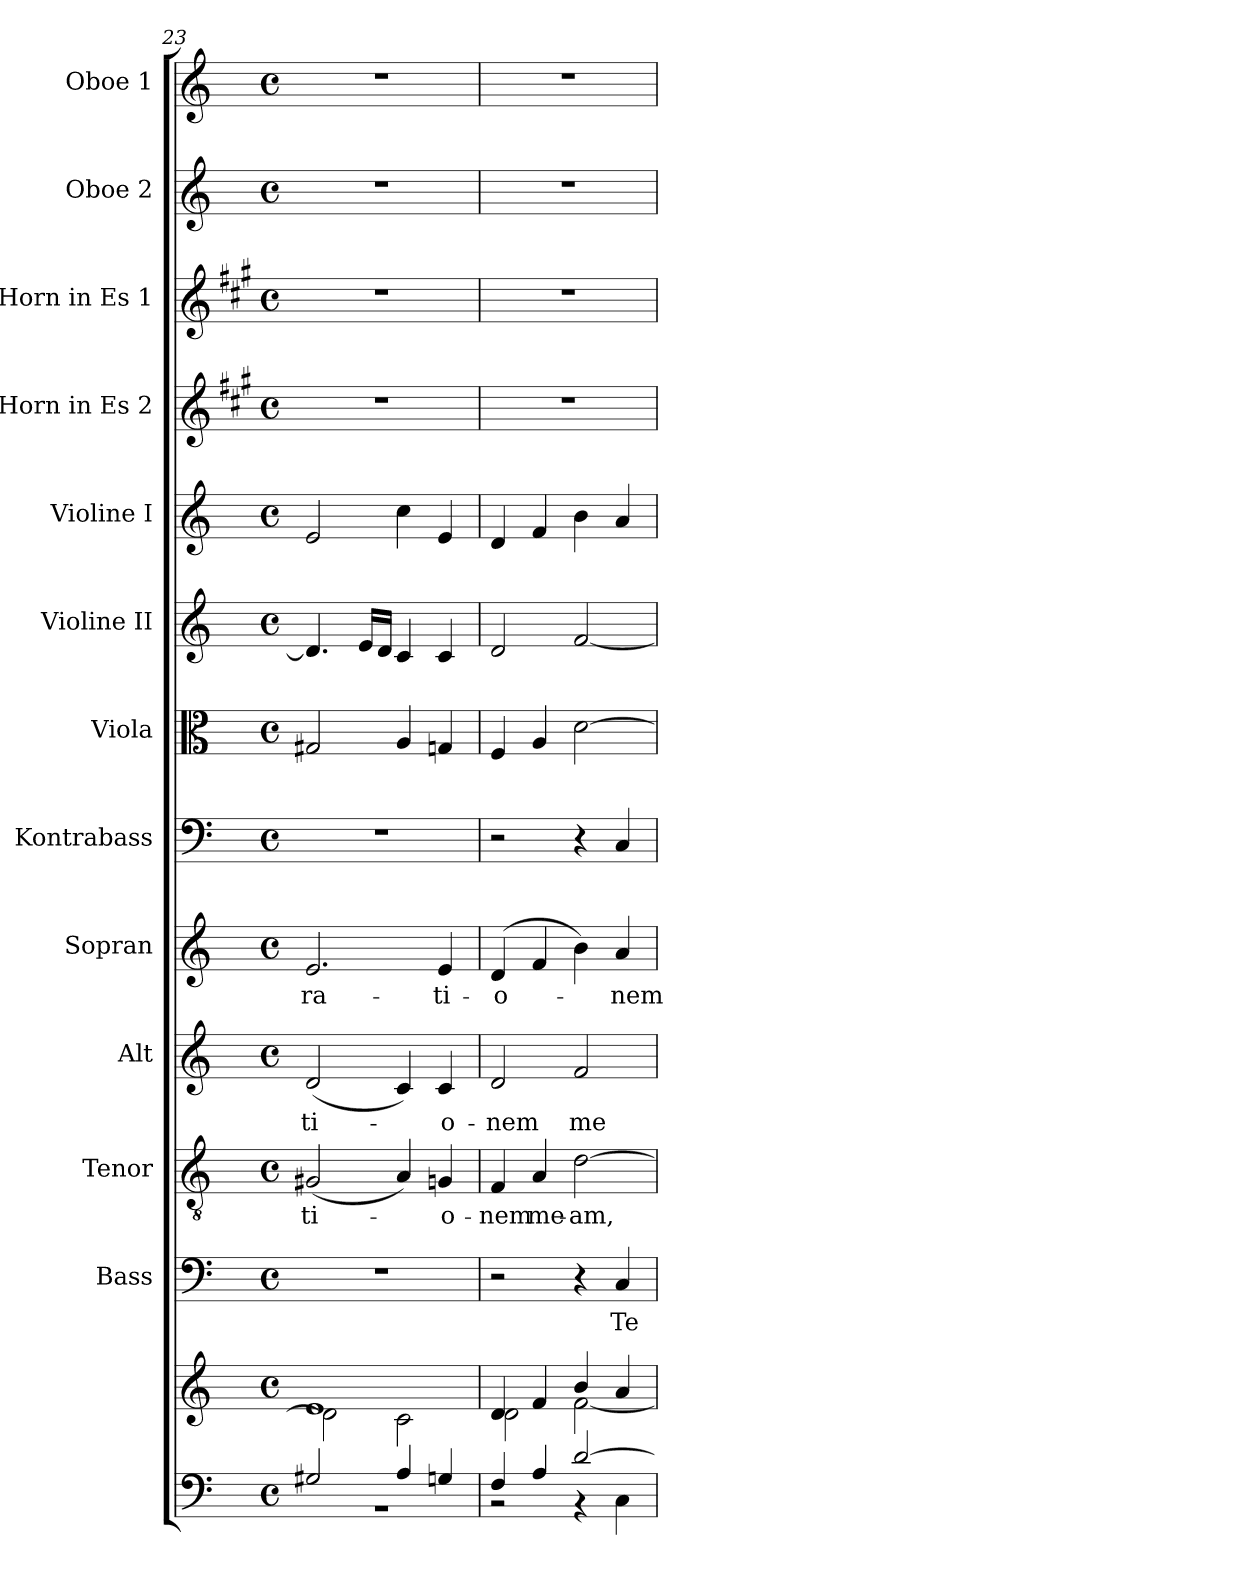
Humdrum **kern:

**kern	**kern	**kern	**text	**kern	**text	**kern	**text	**kern	**text	**kern	**kern	**kern	**kern	**kern	**kern	**kern	**kern
*part13	*part13	*part12	*part12	*part11	*part11	*part10	*part10	*part9	*part9	*part8	*part7	*part6	*part5	*part4	*part3	*part2	*part1
*staff14	*staff13	*staff12	*staff12	*staff11	*staff11	*staff10	*staff10	*staff9	*staff9	*staff8	*staff7	*staff6	*staff5	*staff4	*staff3	*staff2	*staff1
*	*	*I"Bass	*	*I"Tenor	*	*I"Alt	*	*I"Sopran	*	*I"Kontrabass	*I"Viola	*I"Violine II	*I"Violine I	*I"Horn in Es 2	*I"Horn in Es 1	*I"Oboe 2	*I"Oboe 1
*	*	*I'B.	*	*I'T.	*	*I'A.	*	*I'S.	*	*I'Kb.	*I'Vla.	*I'Vl. II	*I'Vl. I	*I'Hr. 2	*I'Hr. 1	*I'Ob. 2	*I'Ob. 1
!!LO:PB:g=z
*clefF4	*clefG2	*clefF4	*	*clefGv2	*	*clefG2	*	*clefG2	*	*clefF4	*clefC3	*clefG2	*clefG2	*clefG2	*clefG2	*clefG2	*clefG2
*	*	*	*	*	*	*	*	*	*	*ITrd7c12	*	*	*	*ITrd5c9	*ITrd5c9	*	*
*k[]	*k[]	*k[]	*	*k[]	*	*k[]	*	*k[]	*	*k[]	*k[]	*k[]	*k[]	*k[]	*k[]	*k[]	*k[]
*C:	*C:	*C:	*	*C:	*	*C:	*	*C:	*	*C:	*C:	*C:	*C:	*C:	*C:	*C:	*C:
*M4/4	*M4/4	*M4/4	*	*M4/4	*	*M4/4	*	*M4/4	*	*M4/4	*M4/4	*M4/4	*M4/4	*M4/4	*M4/4	*M4/4	*M4/4
*met(c)	*met(c)	*met(c)	*	*met(c)	*	*met(c)	*	*met(c)	*	*met(c)	*met(c)	*met(c)	*met(c)	*met(c)	*met(c)	*met(c)	*met(c)
=23	=23	=23	=23	=23	=23	=23	=23	=23	=23	=23	=23	=23	=23	=23	=23	=23	=23
*^	*^	*	*	*	*	*	*	*	*	*	*	*	*	*	*	*	*
!	!	!	!	!	!	!	!LO:LY:b	!	!LO:LY:b	!	!LO:LY:b	!	!	!	!	!	!	!	!
2G#X/	1rBB	1e	2d\]	1r	.	(<2G#X/	-ti-	(<2d/	-ti-	2.e/	-ra-	1r	2G#X/	4.d/]	2e/	1r	1r	1r	1r
.	.	.	.	.	.	.	.	.	.	.	.	.	.	16e/LL	.	.	.	.	.
.	.	.	.	.	.	.	.	.	.	.	.	.	.	16d/JJ	.	.	.	.	.
4A/	.	.	2c\	.	.	4A/)	.	4c/)	.	.	.	.	4A/	4c/	4cc\	.	.	.	.
!	!	!	!	!	!	!	!LO:LY:b	!	!LO:LY:b	!	!LO:LY:b	!	!	!	!	!	!	!	!
4Gn/	.	.	.	.	.	4Gn/	-o-	4c/	-o-	4e/	-ti-	.	4Gn/	4c/	4e/	.	.	.	.
=24	=24	=24	=24	=24	=24	=24	=24	=24	=24	=24	=24	=24	=24	=24	=24	=24	=24	=24	=24
!	!	!	!	!	!	!	!LO:LY:b	!	!LO:LY:b	!	!LO:LY:b	!	!	!	!	!	!	!	!
4F/	2rBB	4d/	2d\	2r	.	4F/	-nem	2d/	-nem	(4d/	-o-	2r	4F/	2d/	4d/	1r	1r	1r	1r
!	!	!	!	!	!	!	!LO:LY:b	!	!	!	!	!	!	!	!	!	!	!	!
4A/	.	4f/	.	.	.	4A/	me-	.	.	4f/	.	.	4A/	.	4f/	.	.	.	.
!	!	!	!	!	!	!	!LO:LY:b	!	!LO:LY:b	!	!	!	!	!	!	!	!	!	!
[>2d/	4rBB	4b/	[<2f\	4r	.	[2d\	-am,	2f/	me-	4b\)	.	4r	[2d\	[2f/	4b\	.	.	.	.
!	!	!	!	!	!LO:LY:b	!	!	!	!	!	!LO:LY:b	!	!	!	!	!	!	!	!
.	4C\	4a/	.	4C/	Te	.	.	.	.	4a/	-nem	4CC/	.	.	4a/	.	.	.	.
*v	*v	*	*	*	*	*	*	*	*	*	*	*	*	*	*	*	*	*	*
*	*v	*v	*	*	*	*	*	*	*	*	*	*	*	*	*	*	*	*
=	=	=	=	=	=	=	=	=	=	=	=	=	=	=	=	=	=
*-	*-	*-	*-	*-	*-	*-	*-	*-	*-	*-	*-	*-	*-	*-	*-	*-	*-
